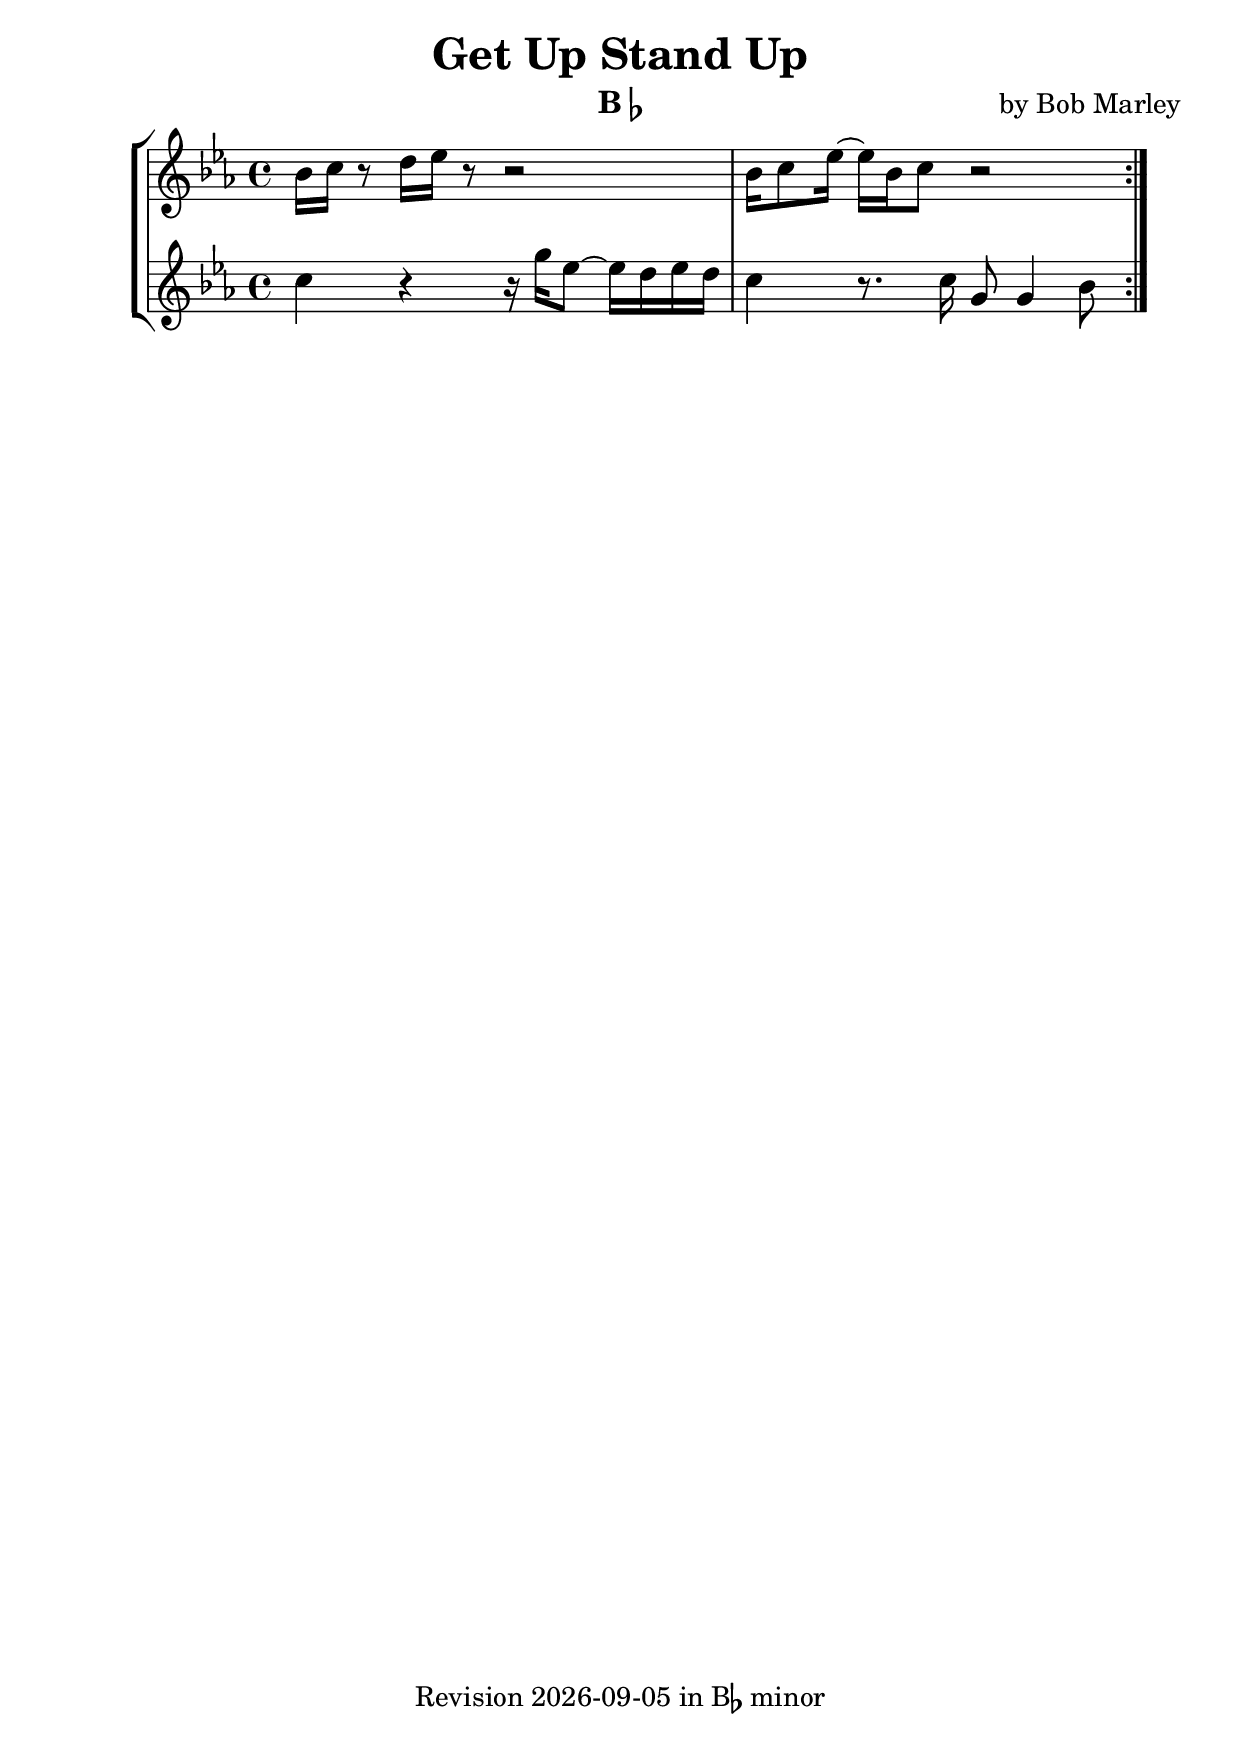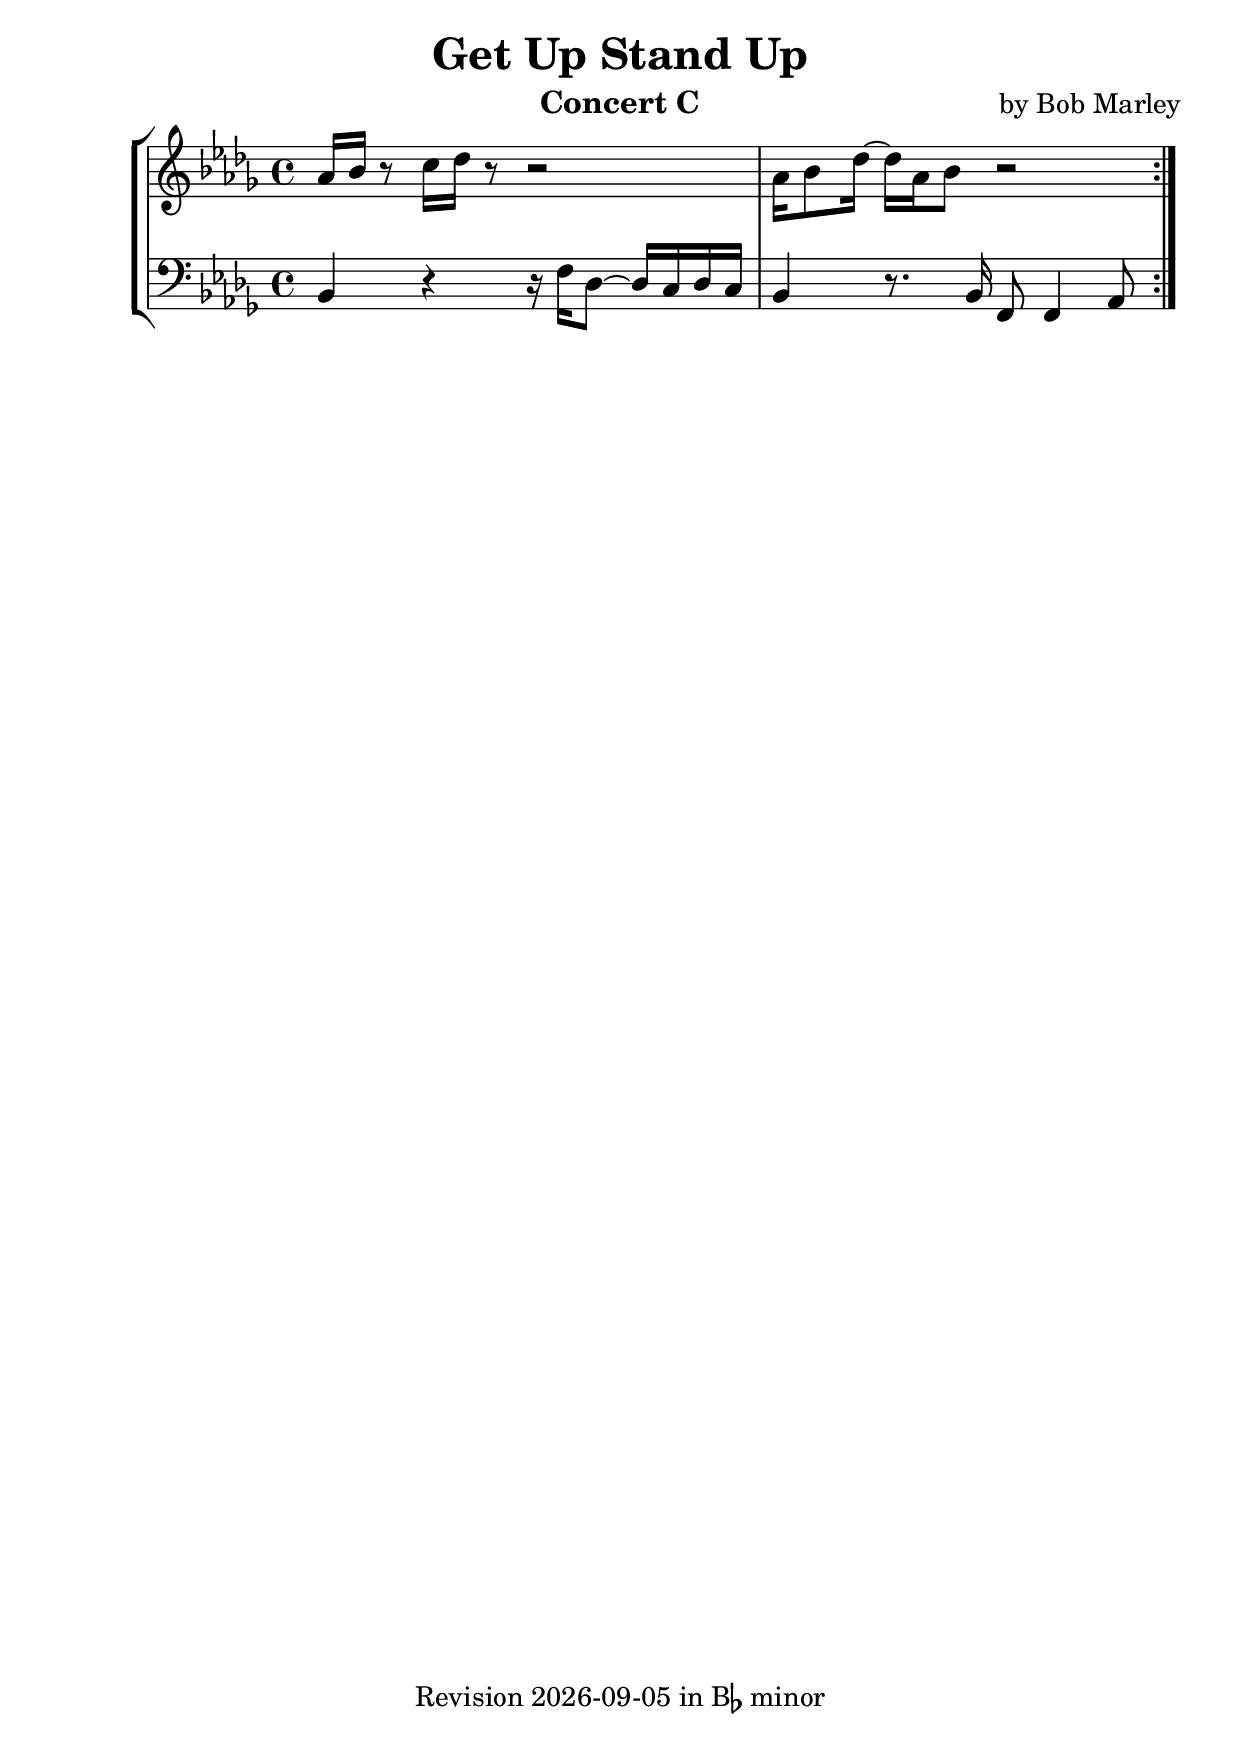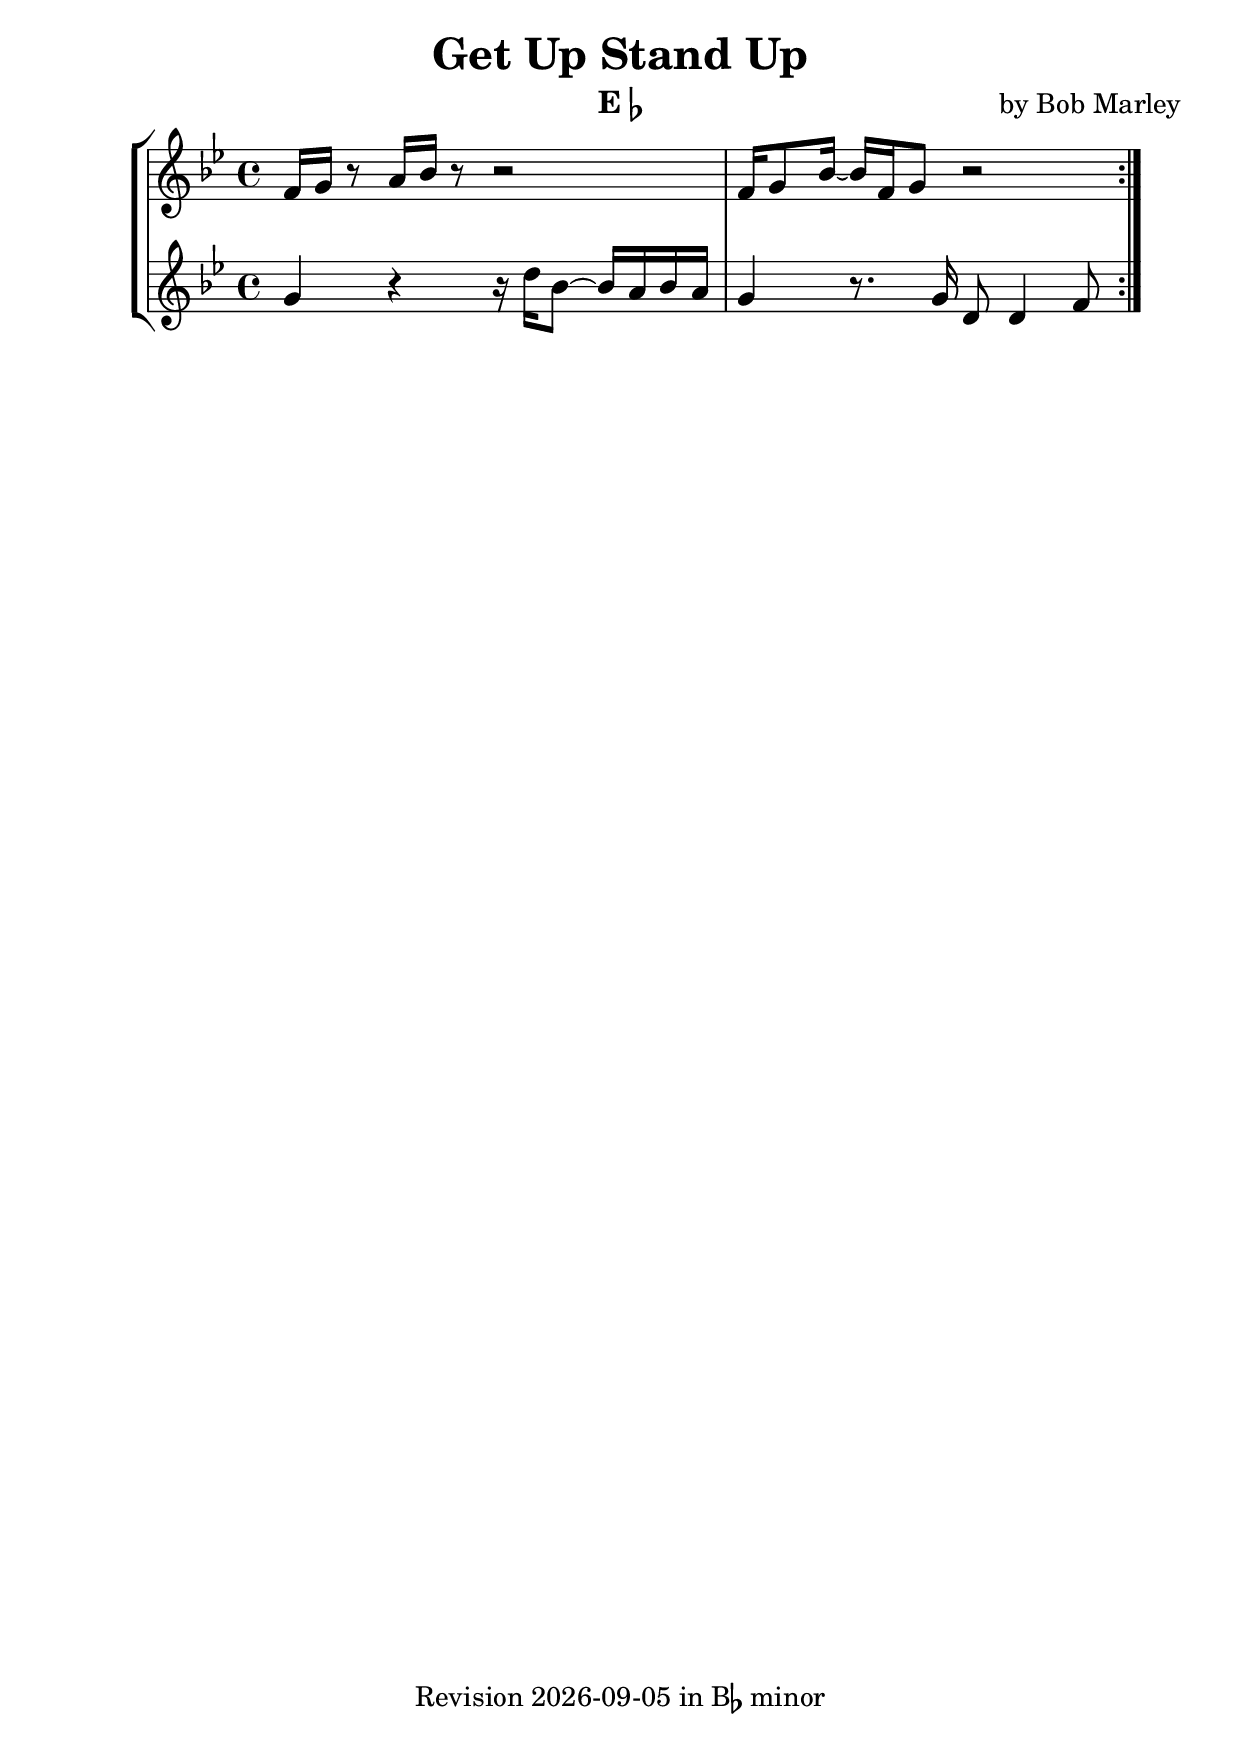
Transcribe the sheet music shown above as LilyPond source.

\version "2.24.4"

date = #(strftime "%Y-%m-%d" (localtime (current-time)))

revisionInfo = \markup { \concat { "Revision " \date " in B" \flat " minor" } }

title = \markup "Get Up Stand Up"
composer = \markup "by Bob Marley"

\pointAndClickOff

%%%%%%%%%%%%%%%%%
% modules
%

melodyPart = {
  \transpose c bes {
    \key c \minor
    \relative c' {
      \repeat volta 2 {
        bes16 c r8  d16 ees r8 r2 |
        bes16 c8 ees16~ees16 bes c8 r2 |
      }
    }
  }
}

bassPart = \relative c {
  \transpose c bes {
    \key c \minor
    \relative c' {
      \repeat volta 2 {
        c4 r r16 g' ees8~ees16 d ees d |
        c4 r8. c16 g8 g4 bes8 |
      }
    }
  }
}


melodyPartC = \new Staff \melodyPart
melodyPartBb = \new Staff \transpose bes c' \melodyPart
melodyPartEb = \new Staff \transpose ees c \melodyPart

bassC = \new Staff { \clef bass \transpose c c,, \bassPart }
bassBb = \new Staff { \clef treble \transpose bes c' \bassPart }
bassEb = \new Staff { \clef treble \transpose ees c \bassPart }

#(set-global-staff-size 24)

\book {
  \bookOutputName "get-up-stand-up-c"
  \header {
    title = \title
    composer = \composer
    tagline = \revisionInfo
    instrument = "Concert C" 
  }
  \score {
    <<
      \new StaffGroup <<
        \melodyPartC
        \bassC
      >>
    >>
    \layout {}
    % \midi {}
  }
}

\book {
  \bookOutputName "get-up-stand-up-b-flat"
  \header {
    title = \title
    composer = \composer
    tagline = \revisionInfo
    instrument = \markup { B\flat }
  }
  \score {
    <<
      \new StaffGroup <<
        \melodyPartBb
        \bassBb
      >>
    >>
    \layout {}
    % \midi {}
  }
}

\book {
  \bookOutputName "get-up-stand-up-e-flat"
  \header {
    title = \title
    composer = \composer
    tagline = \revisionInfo
    instrument = \markup { E\flat }
  }
  \score {
    <<
      \new StaffGroup <<
        \melodyPartEb
        \bassEb
      >>
    >>
    \layout {}
    % \midi {}
  }
}
